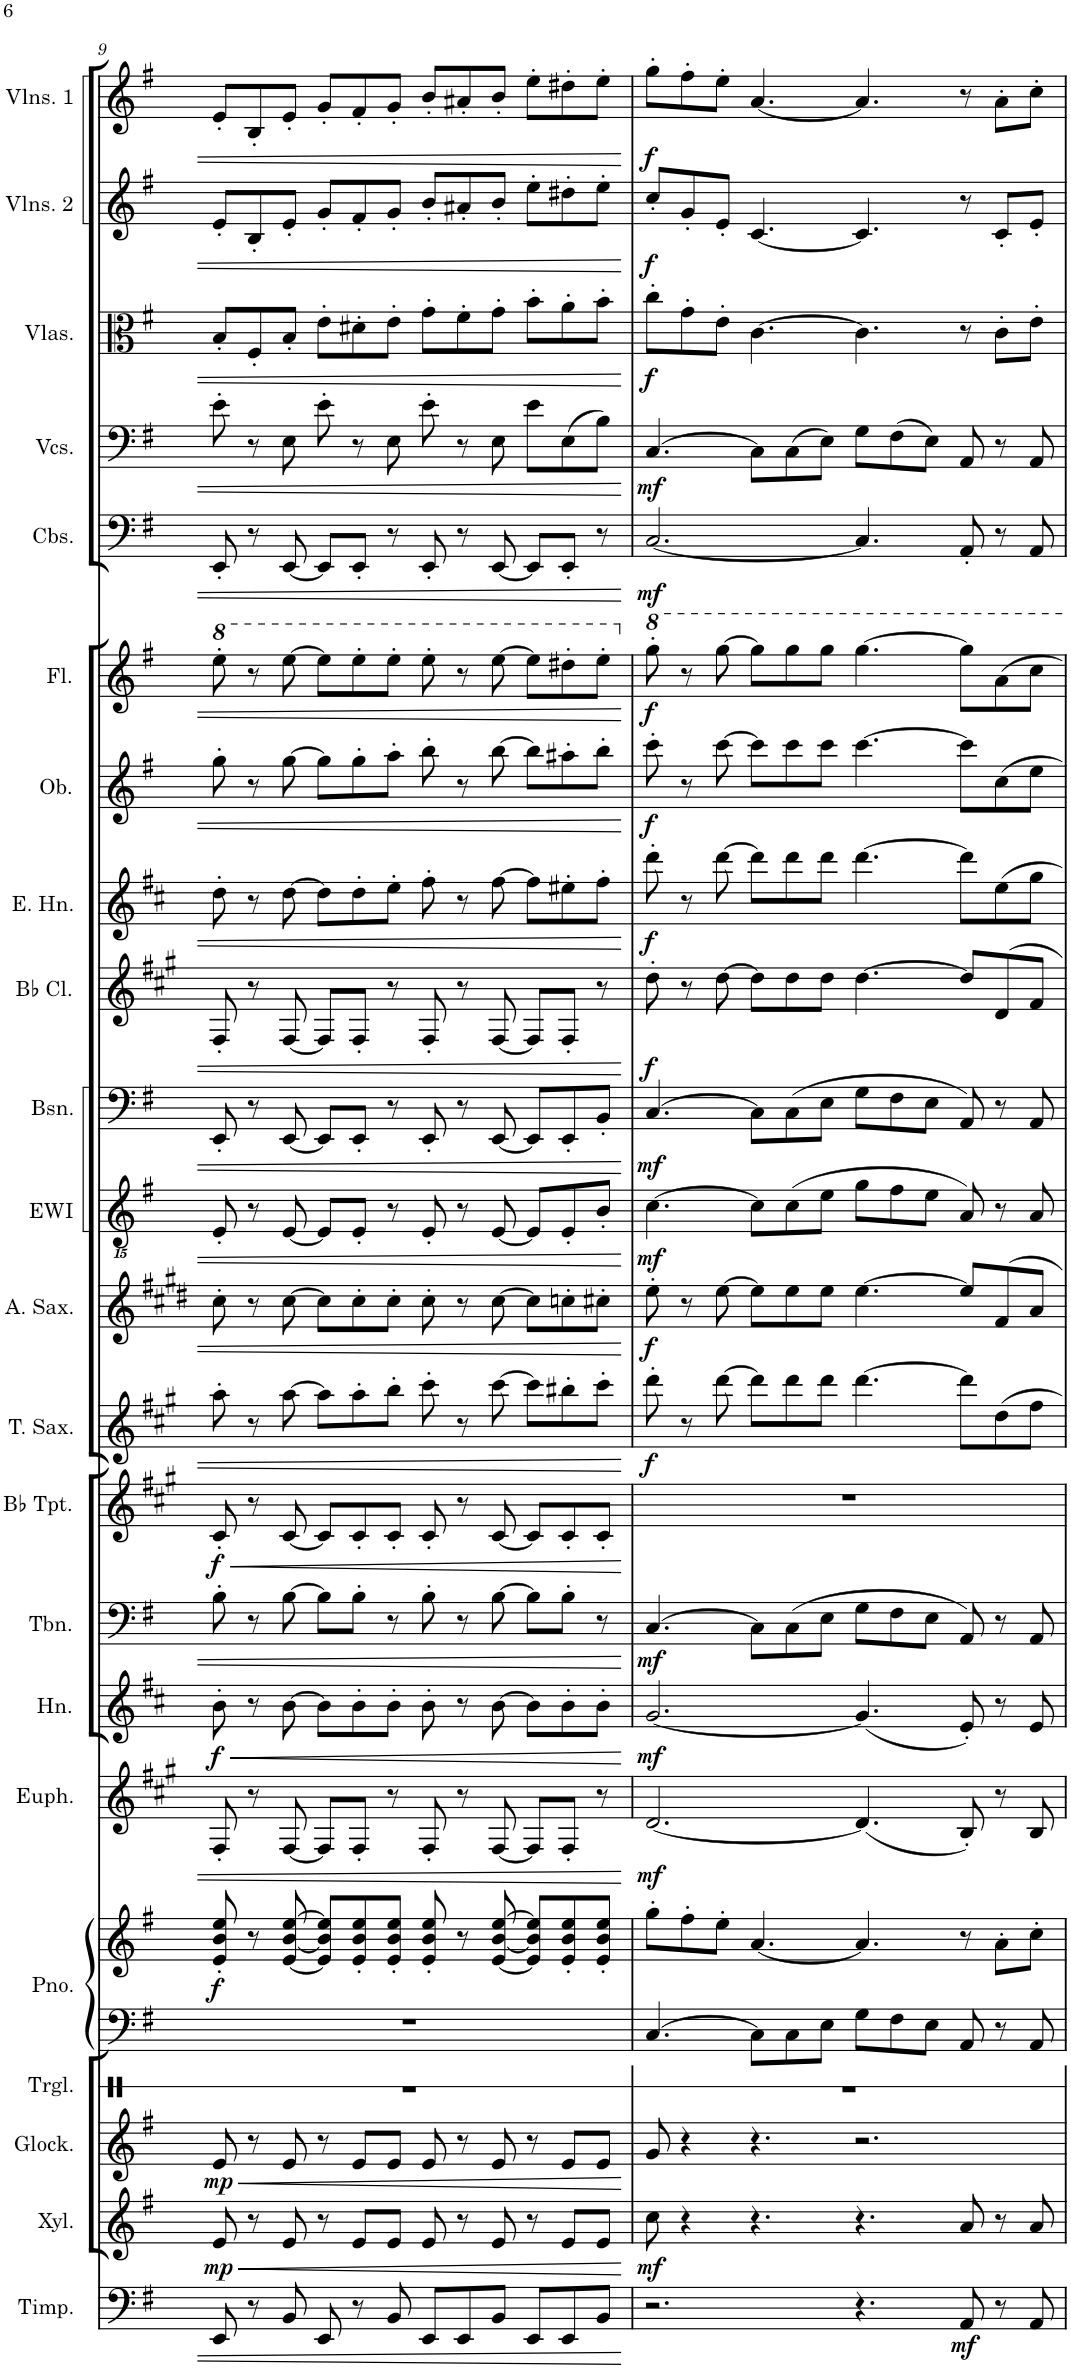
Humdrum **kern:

**kern	**dynam	**kern	**dynam	**kern	**dynam	**kern	**kern	**kern	**dynam	**kern	**dynam	**kern	**dynam	**kern	**dynam	**kern	**dynam	**kern	**dynam	**kern	**dynam	**kern	**dynam	**kern	**dynam	**kern	**dynam	**kern	**dynam	**kern	**dynam	**kern	**dynam	**kern	**dynam	**kern	**dynam	**kern	**dynam	**kern	**dynam	**kern	**dynam
*part22	*part22	*part21	*part21	*part20	*part20	*part19	*part18	*part18	*part18	*part17	*part17	*part16	*part16	*part15	*part15	*part14	*part14	*part13	*part13	*part12	*part12	*part11	*part11	*part10	*part10	*part9	*part9	*part8	*part8	*part7	*part7	*part6	*part6	*part5	*part5	*part4	*part4	*part3	*part3	*part2	*part2	*part1	*part1
*staff23	*staff23	*staff22	*staff22	*staff21	*staff21	*staff20	*staff19	*staff18	*staff18/19	*staff17	*staff17	*staff16	*staff16	*staff15	*staff15	*staff14	*staff14	*staff13	*staff13	*staff12	*staff12	*staff11	*staff11	*staff10	*staff10	*staff9	*staff9	*staff8	*staff8	*staff7	*staff7	*staff6	*staff6	*staff5	*staff5	*staff4	*staff4	*staff3	*staff3	*staff2	*staff2	*staff1	*staff1
*I"Timpani	*	*I"Xylophone	*	*I"Glockenspiel	*	*I"Triangle	*I"Piano	*	*	*I"Euphonium	*	*I"Horn	*	*I"Trombone	*	*I"Bb Trumpet	*	*I"Tenor Saxophone	*	*I"Alto Saxophone	*	*I"EWI	*	*I"Bassoon	*	*I"Bb Clarinet	*	*I"English Horn	*	*I"Oboe	*	*I"Flute	*	*I"Contrabasses	*	*I"Violoncellos	*	*I"Violas	*	*I"Violins 2	*	*I"Violins 1	*
*I'Timp.	*	*I'Xyl.	*	*I'Glock.	*	*I'Trgl.	*I'Pno.	*	*	*I'Euph.	*	*I'Hn.	*	*I'Tbn.	*	*I'Bb Tpt.	*	*I'T. Sax.	*	*I'A. Sax.	*	*I'EWI	*	*I'Bsn.	*	*I'Bb Cl.	*	*I'E. Hn.	*	*I'Ob.	*	*I'Fl.	*	*I'Cbs.	*	*I'Vcs.	*	*I'Vlas.	*	*I'Vlns. 2	*	*I'Vlns. 1	*
!!LO:PB:g=z
*clefF4	*	*clefG2	*	*clefG2	*	*clefX	*clefF4	*clefG2	*	*clefG2	*	*clefG2	*	*clefF4	*	*clefG2	*	*clefG2	*	*clefG2	*	*clefGvv2	*	*clefF4	*	*clefG2	*	*clefG2	*	*clefG2	*	*clefG2	*	*clefF4	*	*clefF4	*	*clefC3	*	*clefG2	*	*clefG2	*
*	*	*Trd-7c-12	*	*Trd-14c-24	*	*	*	*	*	*Trd8c14	*	*Trd4c7	*	*	*	*Trd1c2	*	*Trd8c14	*	*Trd5c9	*	*	*	*	*	*Trd1c2	*	*Trd4c7	*	*	*	*	*	*Trd7c12	*	*	*	*	*	*	*	*	*
*k[f#]	*	*k[f#]	*	*k[f#]	*	*k[]	*k[f#]	*k[f#]	*	*k[f#c#g#]	*	*k[f#c#]	*	*k[f#]	*	*k[f#c#g#]	*	*k[f#c#g#]	*	*k[f#c#g#d#]	*	*k[f#]	*	*k[f#]	*	*k[f#c#g#]	*	*k[f#c#]	*	*k[f#]	*	*k[f#]	*	*k[f#]	*	*k[f#]	*	*k[f#]	*	*k[f#]	*	*k[f#]	*
*M12/8	*	*M12/8	*	*M12/8	*	*M12/8	*M12/8	*M12/8	*	*M12/8	*	*M12/8	*	*M12/8	*	*M12/8	*	*M12/8	*	*M12/8	*	*M12/8	*	*M12/8	*	*M12/8	*	*M12/8	*	*M12/8	*	*M12/8	*	*M12/8	*	*M12/8	*	*M12/8	*	*M12/8	*	*M12/8	*
=9	=9	=9	=9	=9	=9	=9	=9	=9	=9	=9	=9	=9	=9	=9	=9	=9	=9	=9	=9	=9	=9	=9	=9	=9	=9	=9	=9	=9	=9	=9	=9	=9	=9	=9	=9	=9	=9	=9	=9	=9	=9	=9	=9
!	!	!	!LO:HP:b	!	!LO:HP:b	!	!	!	!	!	!	!	!LO:HP:b	!	!	!	!LO:HP:b	!	!	!	!	!	!	!	!	!	!	!	!	!	!	!	!	!	!	!	!	!	!	!	!	!	!
*	*	*	*	*	*	*	*	*	*	*	*	*	*	*	*	*	*	*	*	*	*	*	*	*	*	*	*	*	*	*	*	*8va	*	*	*	*	*	*	*	*	*	*	*
!	!	!	!LO:DY:n=1:b	!	!LO:DY:n=1:b	!	!	!	!LO:DY:b	!	!	!	!LO:DY:n=1:b	!	!	!	!LO:DY:n=1:b	!	!	!	!	!	!	!	!	!	!	!	!	!	!	!	!	!	!	!	!	!	!	!	!	!	!
8EE/	.	8e/	< mp	8e/	< mp	1.r	1.r	8e/' 8b/' 8ee/'	f	8F#'/	.	8b'\	< f	8B'\	.	8c#'/	< f	8aa'\	.	8cc#'\	.	8EE'/	.	8EE'/	.	8F#'/	.	8dd'\	.	8gg'\	.	8eee'\	.	8EE'/	.	8e'\	.	8B'/L	.	8e'/L	.	8e'/L	.
8r	.	8r	.	8r	.	.	.	8r	.	8r	.	8r	.	8r	.	8r	.	8r	.	8r	.	8r	.	8r	.	8r	.	8r	.	8r	.	8r	.	8r	.	8r	.	8F#'/	.	8B'/	.	8B'/	.
8BB/	.	8e/	.	8e/	.	.	.	[8e/ [8b/ [8ee/	.	[8F#/	.	[8b\	.	[8B\	.	[8c#/	.	[8aa\	.	[8cc#\	.	[8EE/	.	[8EE/	.	[8F#/	.	[8dd\	.	[8gg\	.	[8eee\	.	[8EE/	.	8E\	.	8B'/J	.	8e'/J	.	8e'/J	.
8EE/	.	8r	.	8r	.	.	.	8e/] 8b/] 8ee/]L	.	8F#/L]	.	8b\L]	.	8B\L]	.	8c#/L]	.	8aa\L]	.	8cc#\L]	.	8EE/L]	.	8EE/L]	.	8F#/L]	.	8dd\L]	.	8gg\L]	.	8eee\L]	.	8EE/L]	.	8e'\	.	8e'\L	.	8g'/L	.	8g'/L	.
8r	.	8e/L	.	8e/L	.	.	.	8e/' 8b/' 8ee/'	.	8F#'/J	.	8b'\	.	8B'\J	.	8c#'/	.	8aa'\	.	8cc#'\	.	8EE'/J	.	8EE'/J	.	8F#'/J	.	8dd'\	.	8gg'\	.	8eee'\	.	8EE'/J	.	8r	.	8d#X'\	.	8f#'/	.	8f#'/	.
8BB/	.	8e/J	.	8e/J	.	.	.	8e/' 8b/' 8ee/'J	.	8r	.	8b'\J	.	8r	.	8c#'/J	.	8bb'\J	.	8cc#'\J	.	8r	.	8r	.	8r	.	8ee'\J	.	8aa'\J	.	8eee'\J	.	8r	.	8E\	.	8e'\J	.	8g'/J	.	8g'/J	.
8EE/L	.	8e/	.	8e/	.	.	.	8e/' 8b/' 8ee/'	.	8F#'/	.	8b'\	.	8B'\	.	8c#'/	.	8ccc#'\	.	8cc#'\	.	8EE'/	.	8EE'/	.	8F#'/	.	8ff#'\	.	8bb'\	.	8eee'\	.	8EE'/	.	8e'\	.	8g'\L	.	8b'/L	.	8b'/L	.
8EE/	.	8r	.	8r	.	.	.	8r	.	8r	.	8r	.	8r	.	8r	.	8r	.	8r	.	8r	.	8r	.	8r	.	8r	.	8r	.	8r	.	8r	.	8r	.	8f#'\	.	8a#X'/	.	8a#X'/	.
8BB/J	.	8e/	.	8e/	.	.	.	[8e/ [8b/ [8ee/	.	[8F#/	.	[8b\	.	[8B\	.	[8c#/	.	[8ccc#\	.	[8cc#\	.	[8EE/	.	[8EE/	.	[8F#/	.	[8ff#\	.	[8bb\	.	[8eee\	.	[8EE/	.	8E\	.	8g'\J	.	8b'/J	.	8b'/J	.
8EE/L	.	8r	.	8r	.	.	.	8e/] 8b/] 8ee/]L	.	8F#/L]	.	8b\L]	.	8B\L]	.	8c#/L]	.	8ccc#\L]	.	8cc#\L]	.	8EE/L]	.	8EE/L]	.	8F#/L]	.	8ff#\L]	.	8bb\L]	.	8eee\L]	.	8EE/L]	.	8e\L	.	8b'\L	.	8ee'\L	.	8ee'\L	.
8EE/	.	8e/L	.	8e/L	.	.	.	8e/' 8b/' 8ee/'	.	8F#'/J	.	8b'\	.	8B'\J	.	8c#'/	.	8bb#X'\	.	8ccn'\	.	8EE'/	.	8EE'/	.	8F#'/J	.	8ee#X'\	.	8aa#X'\	.	8ddd#X'\	.	8EE'/J	.	(8E\	.	8a'\	.	8dd#X'\	.	8dd#X'\	.
8BB/J	.	8e/J	.	8e/J	.	.	.	8e/' 8b/' 8ee/'J	.	8r	.	8b'\J	.	8r	.	8c#'/J	.	8ccc#'\J	.	8cc#X'\J	.	8BB'/J	.	8BB'/J	.	8r	.	8ff#'\J	.	8bb'\J	.	8eee'\J	.	8r	.	8B\J)	.	8b'\J	.	8ee'\J	.	8ee'\J	.
.	.	.	[	.	[	.	.	.	.	.	.	.	[	.	.	.	[	.	.	.	.	.	.	.	.	.	.	.	.	.	.	.	.	.	.	.	.	.	.	.	.	.	.
=10	=10	=10	=10	=10	=10	=10	=10	=10	=10	=10	=10	=10	=10	=10	=10	=10	=10	=10	=10	=10	=10	=10	=10	=10	=10	=10	=10	=10	=10	=10	=10	=10	=10	=10	=10	=10	=10	=10	=10	=10	=10	=10	=10
*	*	*	*	*	*	*	*	*	*	*	*	*	*	*	*	*	*	*	*	*	*	*	*	*	*	*	*	*	*	*	*	*X8va	*	*	*	*	*	*	*	*	*	*	*
!	!	!	!LO:DY:b	!	!	!	!	!	!	!	!LO:DY:b	!	!LO:DY:b	!	!LO:DY:b	!	!	!	!LO:DY:b	!	!LO:DY:b	!	!LO:DY:b	!	!LO:DY:b	!	!LO:DY:b	!	!LO:DY:b	!	!LO:DY:b	!	!LO:DY:b	!	!LO:DY:b	!	!LO:DY:b	!	!LO:DY:b	!	!LO:DY:b	!	!LO:DY:b
2.r	.	8cc\	mf	8g/	.	1.r	[4.C/	8gg'\L	.	[2.d/	mf	[2.g/	mf	[4.C/	mf	1.r	.	8ddd'\	f	8ee'\	f	[4.C\	mf	[4.C/	mf	8dd'\	f	8ddd'\	f	8ccc'\	f	8ggg'\	f	[2.C/	mf	[4.C/	mf	8cc'\L	f	8cc'/L	f	8gg'\L	f
.	.	4r	.	4r	.	.	.	8ff#'\	.	.	.	.	.	.	.	.	.	8r	.	8r	.	.	.	.	.	8r	.	8r	.	8r	.	8r	.	.	.	.	.	8g'\	.	8g'/	.	8ff#'\	.
.	.	.	.	.	.	.	.	8ee'\J	.	.	.	.	.	.	.	.	.	[8ddd\	.	[8ee\	.	.	.	.	.	[8dd\	.	[8ddd\	.	[8ccc\	.	[8ggg\	.	.	.	.	.	8e'\J	.	8e'/J	.	8ee'\J	.
.	.	4.r	.	4.r	.	.	8C\L]	[4.a/	.	.	.	.	.	8C\L]	.	.	.	8ddd\L]	.	8ee\L]	.	8C\L]	.	8C\L]	.	8dd\L]	.	8ddd\L]	.	8ccc\L]	.	8ggg\L]	.	.	.	8C\L]	.	[4.c\	.	[4.c/	.	[4.a/	.
.	.	.	.	.	.	.	8C\	.	.	.	.	.	.	(8C\	.	.	.	8ddd\	.	8ee\	.	(8C\	.	(8C\	.	8dd\	.	8ddd\	.	8ccc\	.	8ggg\	.	.	.	(8C\	.	.	.	.	.	.	.
.	.	.	.	.	.	.	8E\J	.	.	.	.	.	.	8E\J	.	.	.	8ddd\J	.	8ee\J	.	8E\J	.	8E\J	.	8dd\J	.	8ddd\J	.	8ccc\J	.	8ggg\J	.	.	.	8E\J)	.	.	.	.	.	.	.
4.r	.	4.r	.	2.r	.	.	8G\L	4.a/]	.	(4.d/]	.	(4.g/]	.	8G\L	.	.	.	[4.ddd\	.	[4.ee\	.	8G\L	.	8G\L	.	[4.dd\	.	[4.ddd\	.	[4.ccc\	.	[4.ggg\	.	4.C/]	.	8G\L	.	4.c\]	.	4.c/]	.	4.a/]	.
.	.	.	.	.	.	.	8F#\	.	.	.	.	.	.	8F#\	.	.	.	.	.	.	.	8F#\	.	8F#\	.	.	.	.	.	.	.	.	.	.	.	(8F#\	.	.	.	.	.	.	.
.	.	.	.	.	.	.	8E\J	.	.	.	.	.	.	8E\J	.	.	.	.	.	.	.	8E\J	.	8E\J	.	.	.	.	.	.	.	.	.	.	.	8E\J)	.	.	.	.	.	.	.
!	!LO:DY:b	!	!	!	!	!	!	!	!	!	!	!	!	!	!	!	!	!	!	!	!	!	!	!	!	!	!	!	!	!	!	!	!	!	!	!	!	!	!	!	!	!	!
8AA/	mf	8a/	.	.	.	.	8AA/	8r	.	8B'/)	.	8e'/)	.	8AA/)	.	.	.	8ddd\L]	.	8ee/L]	.	8AA/)	.	8AA/)	.	8dd/L]	.	8ddd\L]	.	8ccc\L]	.	8ggg\L]	.	8AA'/	.	8AA/	.	8r	.	8r	.	8r	.
8r	.	8r	.	.	.	.	8r	8a'\L	.	8r	.	8r	.	8r	.	.	.	8dd\	.	8f#/	.	8r	.	8r	.	8d/	.	8ee\	.	8cc\	.	8aa\	.	8r	.	8r	.	8c'\L	.	8c'/L	.	8a'\L	.
8AA/	.	8a/	.	.	.	.	8AA/	8cc'\J	.	8B/	.	8e/	.	8AA/	.	.	.	8ff#\J	.	8a/J	.	8AA/	.	8AA/	.	8f#/J	.	8gg\J	.	8ee\J	.	8ccc\J	.	8AA/	.	8AA/	.	8e'\J	.	8e'/J	.	8cc'\J	.
=	=	=	=	=	=	=	=	=	=	=	=	=	=	=	=	=	=	=	=	=	=	=	=	=	=	=	=	=	=	=	=	=	=	=	=	=	=	=	=	=	=	=	=
*-	*-	*-	*-	*-	*-	*-	*-	*-	*-	*-	*-	*-	*-	*-	*-	*-	*-	*-	*-	*-	*-	*-	*-	*-	*-	*-	*-	*-	*-	*-	*-	*-	*-	*-	*-	*-	*-	*-	*-	*-	*-	*-	*-
